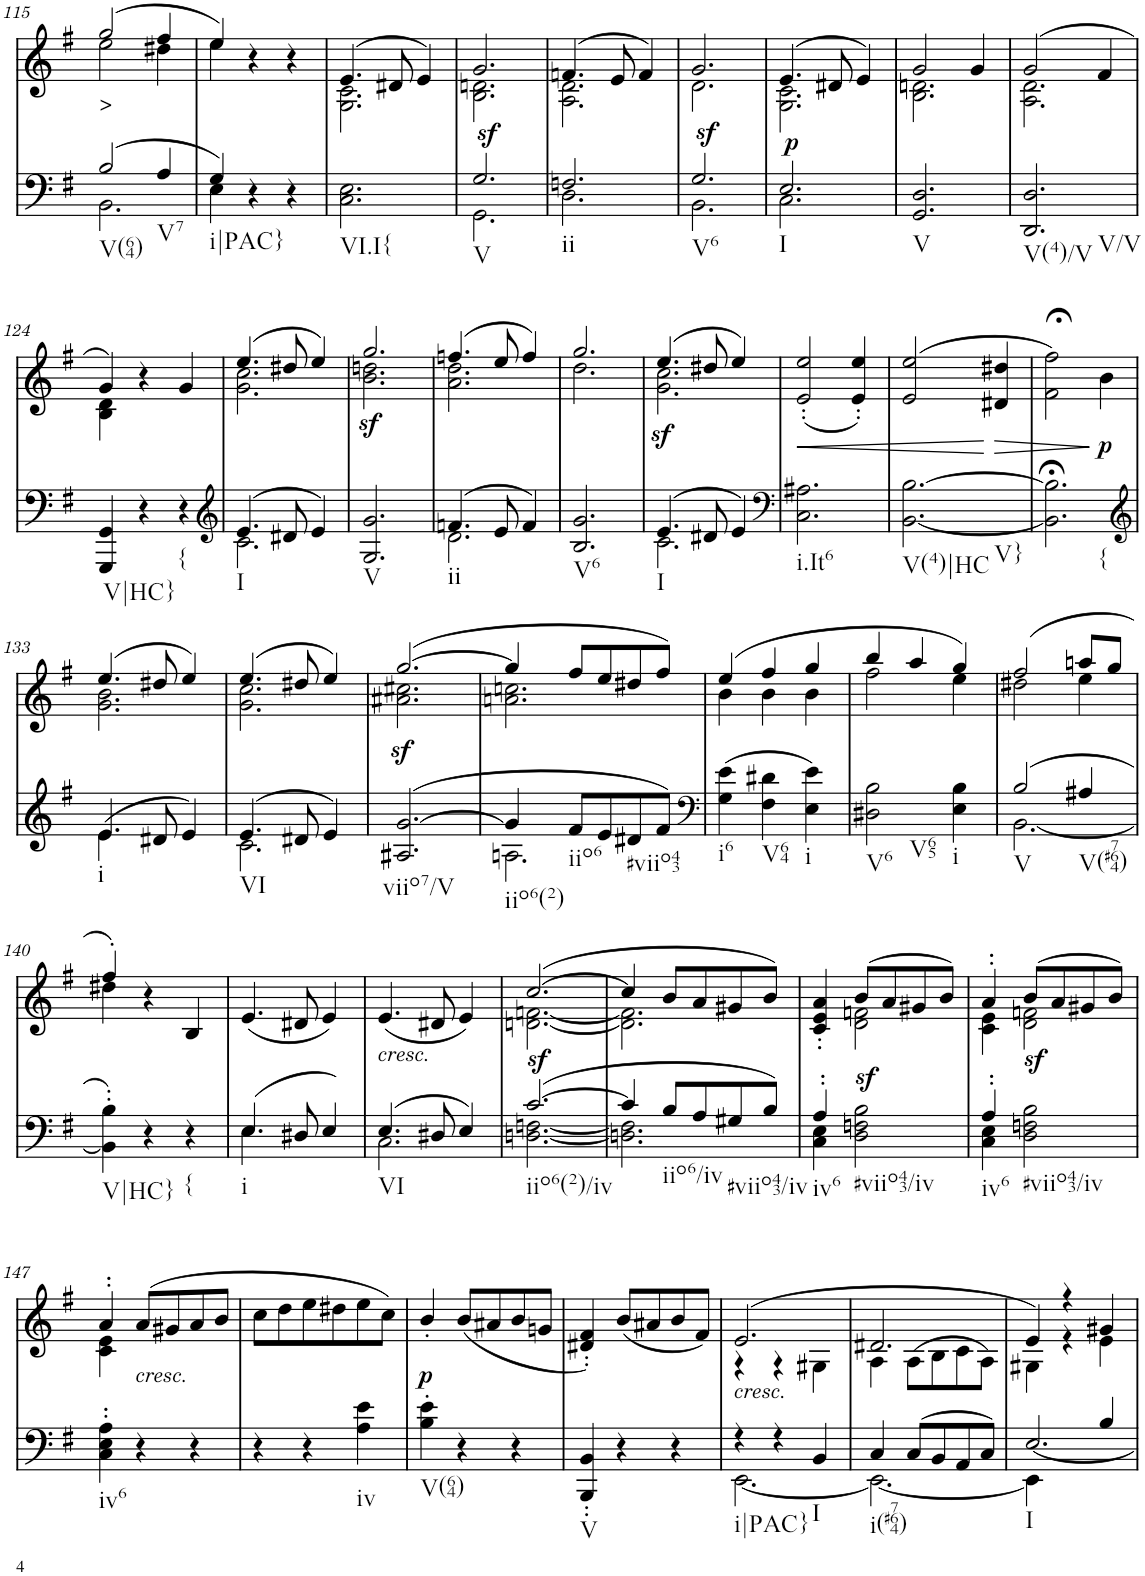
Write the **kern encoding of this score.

**kern	**dynam	**kern	**text	**dynam
*part2	*part2	*part1	*part1	*part1
*staff2	*staff2	*staff1	*staff1	*staff1
*I"piano	*	*I"piano	*	*
*I'Pno	*	*I'Pno	*	*
!!LO:PB:g=z
*clefF4	*	*clefG2	*	*
*k[f#]	*	*k[f#]	*	*
*M3/4	*	*M3/4	*	*
=115	=115	=115	=115	=115
*^	*	*^	*	*
!LO:TX:b:t=V(64)	!	!	!	!	!	!
!	!	!	!	!	!LO:LY:b	!
(2B/	2.BB\	.	(2gg/	2ee\	>	.
!LO:TX:b:t=V7	!	!	!	!	!	!
4A/	.	.	4ff#/	4dd#X\	.	.
=116	=116	=116	=116	=116	=116	=116
!LO:TX:b:t=i|PAC}	!	!	!	!	!	!
4G/)	4E\	.	4ee/)	4ee\	.	.
4r	2ryy	.	4r	2ryy	.	.
4r	.	.	4r	.	.	.
*v	*v	*	*	*	*	*
=117	=117	=117	=117	=117	=117
!LO:TX:b:t=VI.I{	!	!	!	!	!
!	!	!	!	!LO:LY:b	!
2.C\ 2.E\	.	(4.e/	2.G\ 2.c\	p	.
.	.	8d#X/	.	.	.
.	.	4e/)	.	.	.
=118	=118	=118	=118	=118	=118
*^	*	*	*	*	*
!LO:TX:b:t=V	!	!	!	!	!	!
!	!	!LO:DY:a	!	!	!	!
2.G/	2.GG\	sf	2.g/	2.B\ 2.dn\	.	.
=119	=119	=119	=119	=119	=119	=119
!LO:TX:b:t=ii	!	!	!	!	!	!
2.Fn/	2.D\	.	(4.fn/	2.A\ 2.d\	.	.
.	.	.	8e/	.	.	.
.	.	.	4f/)	.	.	.
=120	=120	=120	=120	=120	=120	=120
!LO:TX:b:t=V6	!	!	!	!	!	!
!	!	!LO:DY:a	!	!	!	!
2.G/	2.BB\	sf	2.g/	2.d\	.	.
=121	=121	=121	=121	=121	=121	=121
!LO:TX:b:t=I	!	!	!	!	!	!
!	!	!LO:DY:a	!	!	!LO:LY:b	!
2.E/	2.C\	p	(4.e/	2.G\ 2.c\	p	.
.	.	.	8d#X/	.	.	.
.	.	.	4e/)	.	.	.
*v	*v	*	*	*	*	*
=122	=122	=122	=122	=122	=122
!LO:TX:b:t=V	!	!	!	!	!
2.GG/ 2.D/	.	2g/	2.B\ 2.dn\	.	.
.	.	4g/	.	.	.
=123	=123	=123	=123	=123	=123
!LO:TX:b:t=V(4)/V	!	!	!	!	!
!LO:TX:b:t=V/V	!	!	!	!	!
2.DD/ 2.D/	.	(2g/	2.A\ 2.d\	.	.
.	.	4f#/	.	.	.
!!LO:LB:g=z	!!
=124	=124	=124	=124	=124	=124
!LO:TX:b:t=V|HC}	!	!	!	!	!
4GGG/ 4GG/	.	4g/)	4B\ 4d\	.	.
4r	.	4r	2ryy	.	.
!LO:TX:b:t={	!	!	!	!	!
4r	.	4g/	.	.	.
=125	=125	=125	=125	=125	=125
*clefG2	*	*	*	*	*
*^	*	*	*	*	*
!LO:TX:b:t=I	!	!	!	!	!	!
(4.e/	2.c\	.	(4.ee/	2.g\ 2.cc\	.	.
8d#X/	.	.	8dd#X/	.	.	.
4e/)	.	.	4ee/)	.	.	.
*v	*v	*	*	*	*	*
=126	=126	=126	=126	=126	=126
!LO:TX:b:t=V	!	!	!	!	!
!	!	!	!	!	!LO:DY:b
2.G/ 2.g/	.	2.gg/	2.b\ 2.ddn\	.	sf
=127	=127	=127	=127	=127	=127
*^	*	*	*	*	*
!LO:TX:b:t=ii	!	!	!	!	!	!
(4.fn/	2.d\	.	(4.ffn/	2.a\ 2.dd\	.	.
8e/	.	.	8ee/	.	.	.
4f/)	.	.	4ff/)	.	.	.
*v	*v	*	*	*	*	*
=128	=128	=128	=128	=128	=128
!LO:TX:b:t=V6	!	!	!	!	!
2.B/ 2.g/	.	2.gg/	2.dd\	.	.
=129	=129	=129	=129	=129	=129
*^	*	*	*	*	*
!LO:TX:b:t=I	!	!	!	!	!	!
!	!	!	!	!	!LO:LY:b	!LO:DY:b
(4.e/	2.c\	.	(4.ee/	2.g\ 2.cc\	p	sf
8d#X/	.	.	8dd#X/	.	.	.
4e/)	.	.	4ee/)	.	.	.
*v	*v	*	*	*	*	*
*	*	*v	*v	*	*
=130	=130	=130	=130	=130
*clefF4	*	*	*	*
!LO:TX:b:t=i.It6	!	!	!	!
!	!	!	!	!LO:HP:b
2.C\ 2.A#X\	.	(2e/' 2ee/'	.	<
.	.	4e/' 4ee/')	.	.
=131	=131	=131	=131	=131
!LO:TX:b:t=V(4)|HC	!	!	!	!
!LO:TX:b:t=V}	!	!	!	!
[2.BB\ [2.B\	.	(>2e/ 2ee/	.	.
!	!	!	!	!LO:HP:n=1:b
.	.	4d#X/ 4dd#X/	.	[ >
=132	=132	=132	=132	=132
!LO:TX:b:t={	!	!	!	!
2.BB\];< 2.B\];<	.	2f#\;< 2ff#\;<)	.	.
!	!	!	!LO:LY:b	!LO:DY:n=1:b
.	.	4b\	p	] p
!!LO:LB:g=z
=133	=133	=133	=133	=133
*clefG2	*	*	*	*
*^	*	*^	*	*
!LO:TX:b:t=i	!	!	!	!	!	!
(>4.e\	4.e/	.	(4.ee/	2.g\ 2.b\	.	.
8ryy	8d#X/	.	8dd#X/	.	.	.
4ryy	4e/)	.	4ee/)	.	.	.
=134	=134	=134	=134	=134	=134	=134
!LO:TX:b:t=VI	!	!	!	!	!	!
(4.e/	2.c\	.	(4.ee/	2.g\ 2.cc\	.	.
8d#X/	.	.	8dd#X/	.	.	.
4e/)	.	.	4ee/)	.	.	.
*v	*v	*	*	*	*	*
=135	=135	=135	=135	=135	=135
!LO:TX:b:t=viio7/V	!	!	!	!	!
!	!	!	!	!	!LO:DY:b
(2.A#X/ [2.g/	.	([2.gg/	2.a#X\ 2.cc#X\	.	sf
=136	=136	=136	=136	=136	=136
*^	*	*	*	*	*
!LO:TX:b:t=iio6(2)	!	!	!	!	!	!
4g/]	2.An\	.	4gg/]	2.an\ 2.ccn\	.	.
!LO:TX:b:t=iio6	!	!	!	!	!	!
8f#/L	.	.	8ff#/L	.	.	.
8e/	.	.	8ee/	.	.	.
!LO:TX:b:t=#viio43	!	!	!	!	!	!
8d#X/	.	.	8dd#X/	.	.	.
8f#/J)	.	.	8ff#/J)	.	.	.
*v	*v	*	*	*	*	*
=137	=137	=137	=137	=137	=137
*clefF4	*	*	*	*	*
!LO:TX:b:t=i6	!	!	!	!	!
(4G\ 4e\	.	(4ee/	4b\	.	.
!LO:TX:b:t=V64	!	!	!	!	!
4F#\ 4d#X\	.	4ff#/	4b\	.	.
!LO:TX:b:t=i	!	!	!	!	!
4E\ 4e\)	.	4gg/	4b\	.	.
=138	=138	=138	=138	=138	=138
!LO:TX:b:t=V6	!	!	!	!	!
!LO:TX:b:t=V65	!	!	!	!	!
2D#X\ 2B\	.	4bb/	2ff#\	.	.
.	.	4aa/	.	.	.
!LO:TX:b:t=i	!	!	!	!	!
4E\ 4B\	.	4gg/)	4ee\	.	.
=139	=139	=139	=139	=139	=139
*^	*	*	*	*	*
!LO:TX:b:t=V	!	!	!	!	!	!
(2B/	[2.BB\	.	(2ff#/	2dd#X\	.	.
!LO:TX:b:t=V(#764)	!	!	!	!	!	!
4A#X/	.	.	8aan/L	4ee\	.	.
.	.	.	8gg/J	.	.	.
*v	*v	*	*	*	*	*
!!LO:LB:g=z	!!
=140	=140	=140	=140	=140	=140
!LO:TX:b:t=V|HC}	!	!	!	!	!
4BB\]' 4B\')	.	4ff#'/)	4dd#X\	.	.
4r	.	4r	2ryy	.	.
!LO:TX:b:t={	!	!	!	!	!
4r	.	4B/	.	.	.
*	*	*v	*v	*	*
=141	=141	=141	=141	=141
*^	*	*	*	*
!LO:TX:b:t=i	!	!	!	!	!
(>4.E\	4.E/	.	(4.e/	.	.
8ryy	8D#X/	.	8d#X/	.	.
4ryy	4E/)	.	4e/)	.	.
=142	=142	=142	=142	=142	=142
!	!	!	!LO:TX:b:i:t=cresc.	!	!
!LO:TX:b:t=VI	!	!	!	!	!
(4.E/	2.C\	.	(4.e/	.	.
8D#X/	.	.	8d#X/	.	.
4E/)	.	.	4e/)	.	.
=143	=143	=143	=143	=143	=143
*	*	*	*^	*	*
!LO:TX:b:t=iio6(2)/iv	!	!	!	!	!	!
!	!	!LO:DY:a	!	!	!	!
([2.c/	[2.Dn\ [2.Fn\	sf	([2.cc/	[2.dn\ [2.fn\	.	.
=144	=144	=144	=144	=144	=144	=144
4c/]	2.Dn\] 2.F\]	.	4cc/]	2.d\] 2.f\]	.	.
!LO:TX:b:t=iio6/iv	!	!	!	!	!	!
8B/L	.	.	8b/L	.	.	.
8A/	.	.	8a/	.	.	.
!LO:TX:b:t=#viio43/iv	!	!	!	!	!	!
8G#X/	.	.	8g#X/	.	.	.
8B/J)	.	.	8b/J)	.	.	.
=145	=145	=145	=145	=145	=145	=145
!LO:TX:b:t=iv6	!	!	!	!	!	!
4A'''/	4C\ 4E\	.	4c/' 4e/' 4a/'	4ryy	.	.
!LO:TX:b:t=#viio43/iv	!	!	!	!	!	!
!	!	!LO:DY:a	!	!	!	!
2D\ 2Fn\ 2B\	2ryy	sf	(8b/L	2d\ 2fn\	.	.
.	.	.	8a/	.	.	.
.	.	.	8g#X/	.	.	.
.	.	.	8b/J)	.	.	.
=146	=146	=146	=146	=146	=146	=146
!LO:TX:b:t=iv6	!	!	!	!	!	!
4A'''/	4C\ 4E\	.	4a'''/	4c\ 4e\	.	.
!LO:TX:b:t=#viio43/iv	!	!	!	!	!	!
!	!	!	!	!	!	!LO:DY:b
2D\ 2Fn\ 2B\	2ryy	.	(8b/L	2d\ 2fn\	.	sf
.	.	.	8a/	.	.	.
.	.	.	8g#X/	.	.	.
.	.	.	8b/J)	.	.	.
*v	*v	*	*	*	*	*
!!LO:LB:g=z	!!
=147	=147	=147	=147	=147	=147
!LO:TX:b:t=iv6	!	!	!	!	!
4C\' 4E\' 4A\'	.	4a'''/	4c\ 4e\	.	.
!	!	!LO:TX:b:i:t=cresc.	!	!	!
!	!	!	!	!LO:LY:b	!
4r	.	(8a/L	2ryy	<	.
.	.	8g#X/	.	.	.
4r	.	8a/	.	.	.
.	.	8b/J	.	.	.
*	*	*v	*v	*	*
=148	=148	=148	=148	=148
4r	.	8cc\L	.	.
.	.	8dd\	.	.
4r	.	8ee\	.	.
.	.	8dd#X\	.	.
!LO:TX:b:t=iv	!	!	!	!
4A\ 4e\	.	8ee\	.	.
.	.	8cc\J)	.	.
=149	=149	=149	=149	=149
!LO:TX:b:t=V(64)	!	!	!	!
!	!	!	!LO:LY:b	!LO:DY:b
4B\' 4e\'	.	4b'/	p	p
4r	.	(8b/L	.	.
.	.	8a#X/	.	.
4r	.	8b/	.	.
.	.	8gn/J	.	.
=150	=150	=150	=150	=150
!LO:TX:b:t=V	!	!	!	!
4BBB/' 4BB/'	.	4d#X/' 4f#/')	.	.
4r	.	(8b/L	.	.
.	.	8a#X/	.	.
4r	.	8b/	.	.
.	.	8f#/J)	.	.
=151	=151	=151	=151	=151
*^	*	*^	*	*
!	!	!	!LO:TX:b:i:t=cresc.	!	!	!
!LO:TX:b:t=i|PAC}	!	!	!	!	!	!
!	!	!	!	!	!LO:LY:a	!
4r	[2.EE\	.	(2.e/	4r	<	.
4r	.	.	.	4r	.	.
!LO:TX:b:t=I	!	!	!	!	!	!
4BB/	.	.	.	4G#X\	.	.
=152	=152	=152	=152	=152	=152	=152
!LO:TX:b:t=i(#764)	!	!	!	!	!	!
4C/	2.EE\_	.	2.d#X/	4A\	.	.
(8C/L	.	.	.	(>8A\L	.	.
8BB/	.	.	.	8B\	.	.
8AA/	.	.	.	8c\	.	.
8C/J)	.	.	.	8A\J)	.	.
=153	=153	=153	=153	=153	=153	=153
!LO:TX:b:t=I	!	!	!	!	!	!
[<2.E/	4EE\]	.	4e/)	4G#X\	.	.
.	4ryy	.	4r	4r	.	.
.	4B/	.	4g#X/	4e\	.	.
*v	*v	*	*	*	*	*
*	*	*v	*v	*	*
=	=	=	=	=
*-	*-	*-	*-	*-
